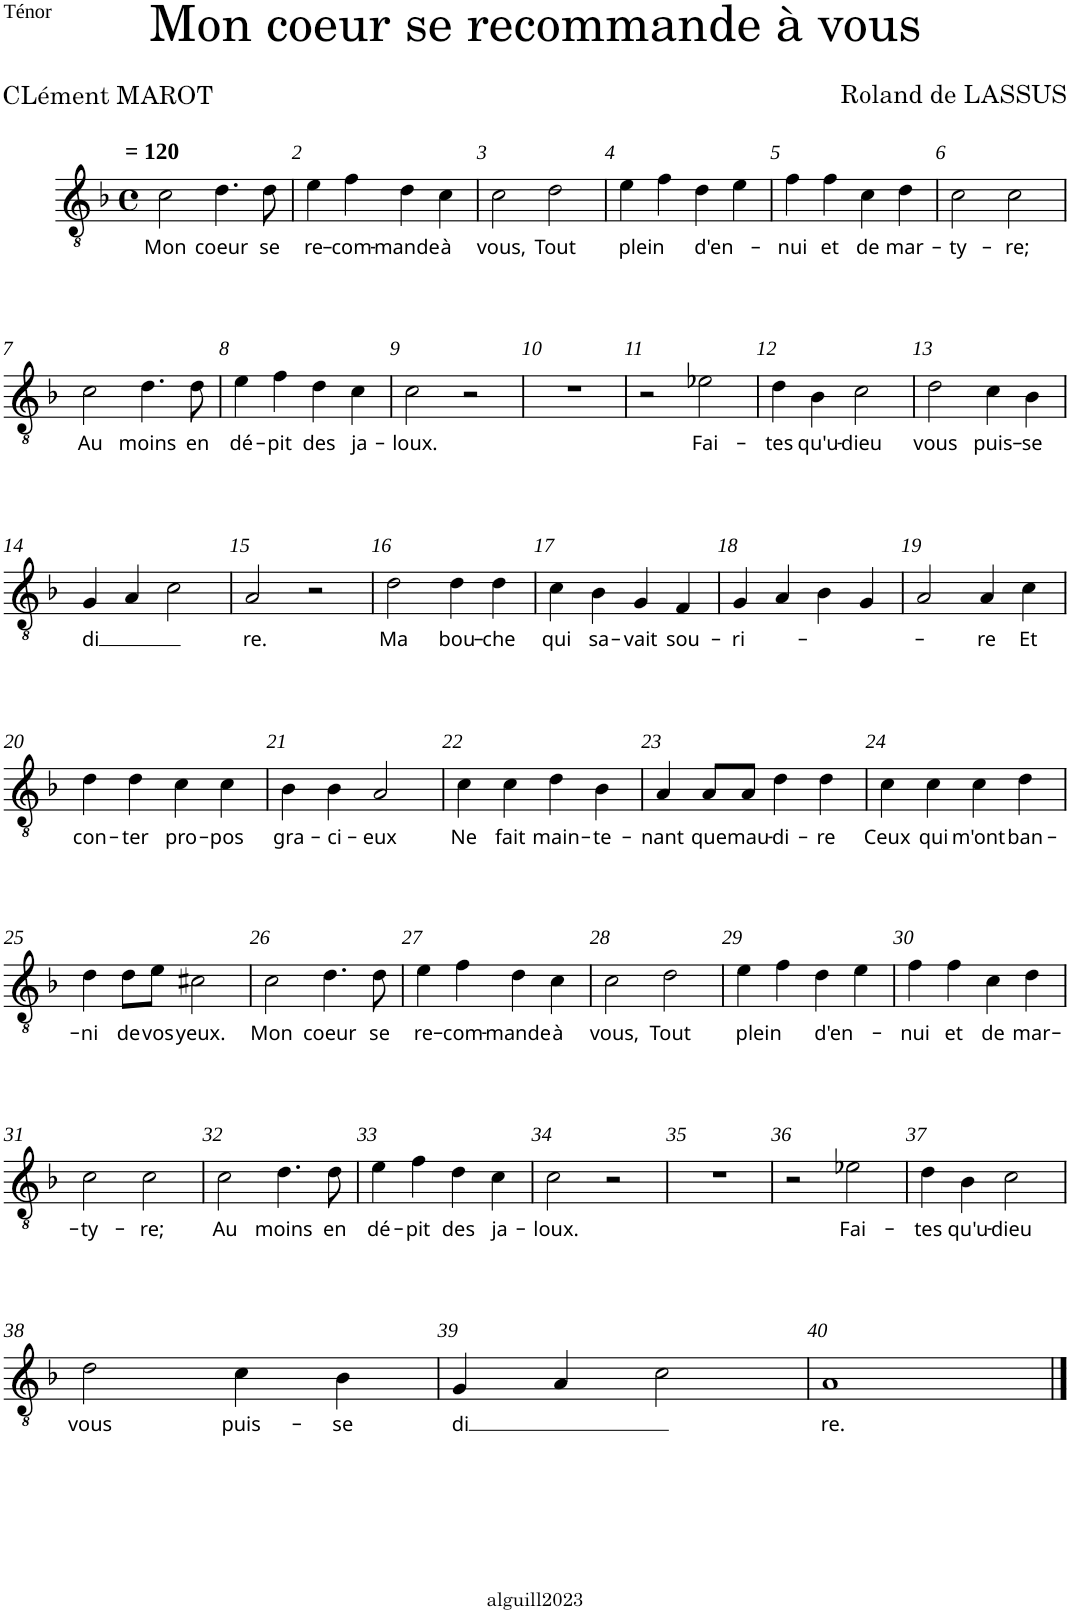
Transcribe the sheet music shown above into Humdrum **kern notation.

**kern	**text
*part1	*part1
*staff1	*staff1
*I"Ténor	*
*I'T	*
*clefGv2	*
*k[b-]	*
*F:	*
*M4/4	*
*met(c)	*
=1	=1
!LO:TX:a:B:t== 120	!
!	!LO:LY:b
2c\	Mon
!	!LO:LY:b
4.d\	coeur
!	!LO:LY:b
8d\	se
=2	=2
!	!LO:LY:b
4e\	re-
!	!LO:LY:b
4f\	-com-
!	!LO:LY:b
4d\	-mande
!	!LO:LY:b
4c\	à
=3	=3
!	!LO:LY:b
2c\	vous,
!	!LO:LY:b
2d\	Tout
=4	=4
!	!LO:LY:b
4e\	plein
4f\	.
!	!LO:LY:b
4d\	d'en-
4e\	.
=5	=5
!	!LO:LY:b
4f\	-nui
!	!LO:LY:b
4f\	et
!	!LO:LY:b
4c\	de
!	!LO:LY:b
4d\	mar-
=6	=6
!	!LO:LY:b
2c\	-ty-
!	!LO:LY:b
2c\	-re;
!!LO:LB:g=z
=7	=7
!	!LO:LY:b
2c\	Au
!	!LO:LY:b
4.d\	moins
!	!LO:LY:b
8d\	en
=8	=8
!	!LO:LY:b
4e\	dé-
!	!LO:LY:b
4f\	-pit
!	!LO:LY:b
4d\	des
!	!LO:LY:b
4c\	ja-
=9	=9
!	!LO:LY:b
2c\	-loux.
2r	.
=10	=10
1r	.
=11	=11
2r	.
!	!LO:LY:b
2e-X\	Fai-
=12	=12
!	!LO:LY:b
4d\	-tes
!	!LO:LY:b
4B-\	qu'u-
!	!LO:LY:b
2c\	-dieu
=13	=13
!	!LO:LY:b
2d\	vous
!	!LO:LY:b
4c\	puis-
!	!LO:LY:b
4B-\	-se
!!LO:LB:g=z
=14	=14
!	!LO:LY:b
4G/	di
4A/	.
2c\	.
=15	=15
!	!LO:LY:b
2A/	re.
2r	.
=16	=16
!	!LO:LY:b
2d\	Ma
!	!LO:LY:b
4d\	bou-
!	!LO:LY:b
4d\	-che
=17	=17
!	!LO:LY:b
4c\	qui
!	!LO:LY:b
4B-\	sa-
!	!LO:LY:b
4G/	-vait
!	!LO:LY:b
4F/	sou-
=18	=18
!	!LO:LY:b
4G/	-ri-
4A/	.
4B-\	.
4G/	.
=19	=19
2A/	.
!	!LO:LY:b
4A/	-re
!	!LO:LY:b
4c\	Et
!!LO:LB:g=z
=20	=20
!	!LO:LY:b
4d\	con-
!	!LO:LY:b
4d\	-ter
!	!LO:LY:b
4c\	pro-
!	!LO:LY:b
4c\	-pos
=21	=21
!	!LO:LY:b
4B-\	gra-
!	!LO:LY:b
4B-\	-ci-
!	!LO:LY:b
2A/	-eux
=22	=22
!	!LO:LY:b
4c\	Ne
!	!LO:LY:b
4c\	fait
!	!LO:LY:b
4d\	main-
!	!LO:LY:b
4B-\	-te-
=23	=23
!	!LO:LY:b
4A/	-nant
!	!LO:LY:b
8A/L	que
!	!LO:LY:b
8A/J	mau-
!	!LO:LY:b
4d\	-di-
!	!LO:LY:b
4d\	-re
=24	=24
!	!LO:LY:b
4c\	Ceux
!	!LO:LY:b
4c\	qui
!	!LO:LY:b
4c\	m'ont
!	!LO:LY:b
4d\	ban-
!!LO:LB:g=z
=25	=25
!	!LO:LY:b
4d\	-ni
!	!LO:LY:b
8d\L	de
!	!LO:LY:b
8e\J	vos
!	!LO:LY:b
2c#X\	yeux.
=26	=26
!	!LO:LY:b
2c\	Mon
!	!LO:LY:b
4.d\	coeur
!	!LO:LY:b
8d\	se
=27	=27
!	!LO:LY:b
4e\	re-
!	!LO:LY:b
4f\	-com-
!	!LO:LY:b
4d\	-mande
!	!LO:LY:b
4c\	à
=28	=28
!	!LO:LY:b
2c\	vous,
!	!LO:LY:b
2d\	Tout
=29	=29
!	!LO:LY:b
4e\	plein
4f\	.
!	!LO:LY:b
4d\	d'en-
4e\	.
=30	=30
!	!LO:LY:b
4f\	-nui
!	!LO:LY:b
4f\	et
!	!LO:LY:b
4c\	de
!	!LO:LY:b
4d\	mar-
!!LO:LB:g=z
=31	=31
!	!LO:LY:b
2c\	-ty-
!	!LO:LY:b
2c\	-re;
=32	=32
!	!LO:LY:b
2c\	Au
!	!LO:LY:b
4.d\	moins
!	!LO:LY:b
8d\	en
=33	=33
!	!LO:LY:b
4e\	dé-
!	!LO:LY:b
4f\	-pit
!	!LO:LY:b
4d\	des
!	!LO:LY:b
4c\	ja-
=34	=34
!	!LO:LY:b
2c\	-loux.
2r	.
=35	=35
1r	.
=36	=36
2r	.
!	!LO:LY:b
2e-X\	Fai-
=37	=37
!	!LO:LY:b
4d\	-tes
!	!LO:LY:b
4B-\	qu'u-
!	!LO:LY:b
2c\	-dieu
!!LO:LB:g=z
=38	=38
!	!LO:LY:b
2d\	vous
!	!LO:LY:b
4c\	puis-
!	!LO:LY:b
4B-\	-se
=39	=39
!	!LO:LY:b
4G/	di
4A/	.
2c\	.
=40	=40
!	!LO:LY:b
1A	re.
==	==
*-	*-
